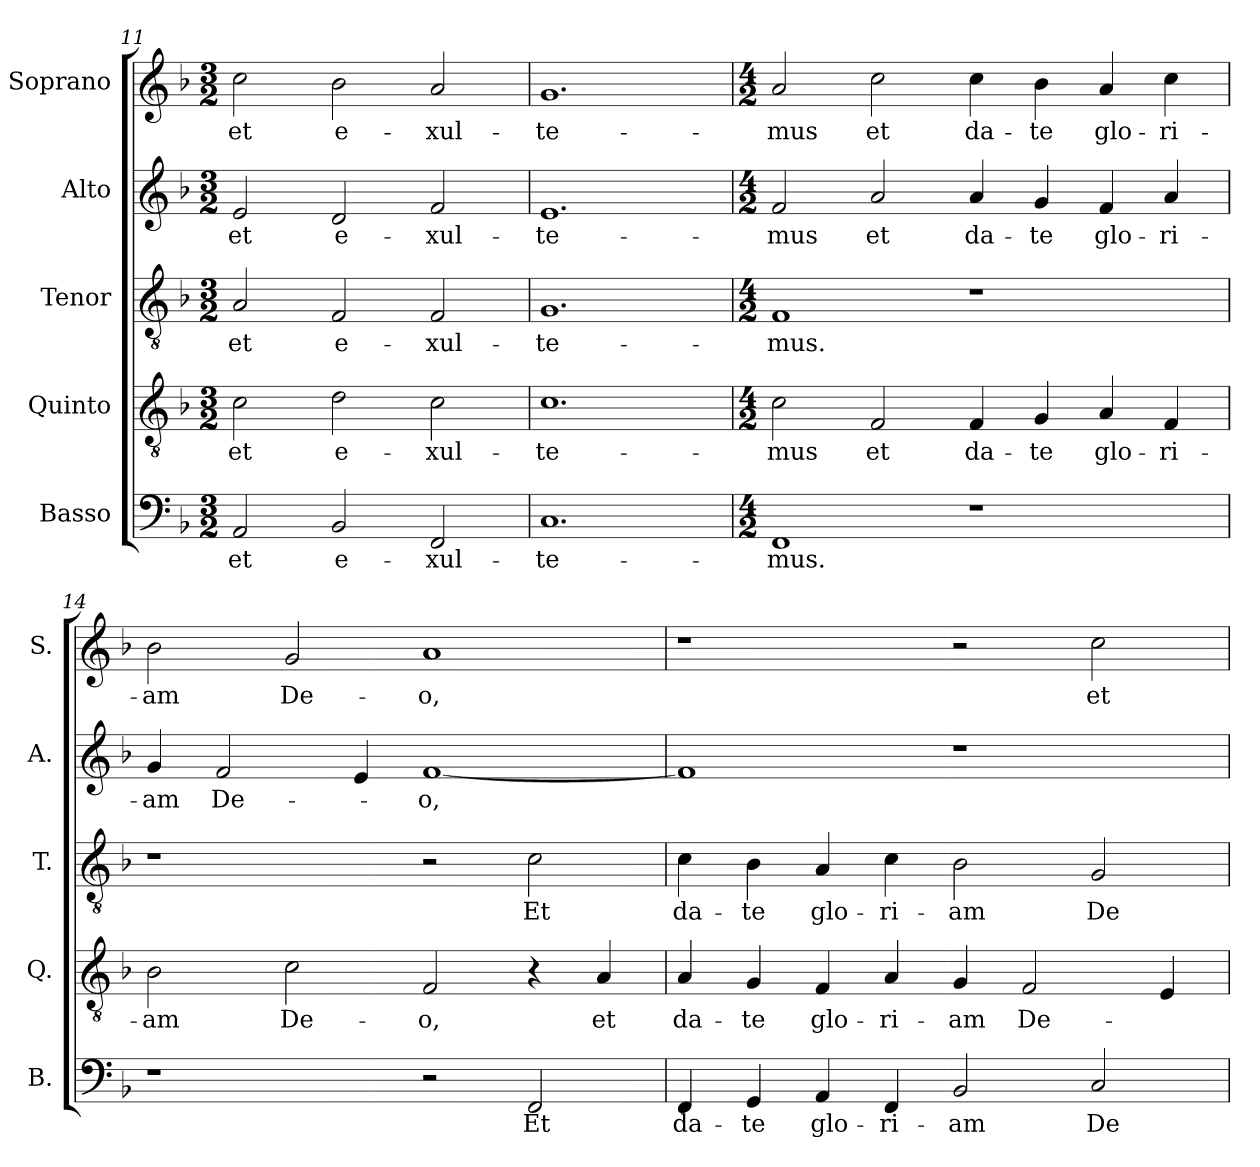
**kern	**text	**kern	**text	**kern	**text	**kern	**text	**kern	**text
*part5	*part5	*part4	*part4	*part3	*part3	*part2	*part2	*part1	*part1
*staff5	*staff5	*staff4	*staff4	*staff3	*staff3	*staff2	*staff2	*staff1	*staff1
*I"Basso	*	*I"Quinto	*	*I"Tenor	*	*I"Alto	*	*I"Soprano	*
*I'B.	*	*I'Q.	*	*I'T.	*	*I'A.	*	*I'S.	*
*clefF4	*	*clefGv2	*	*clefGv2	*	*clefG2	*	*clefG2	*
*	*	*ITrd7c12	*	*ITrd7c12	*	*	*	*	*
*k[b-]	*	*k[b-]	*	*k[b-]	*	*k[b-]	*	*k[b-]	*
*F:	*	*F:	*	*F:	*	*F:	*	*F:	*
*M3/2	*	*M3/2	*	*M3/2	*	*M3/2	*	*M3/2	*
=11	=11	=11	=11	=11	=11	=11	=11	=11	=11
!	!LO:LY:b:color=#000000	!	!	!	!	!	!	!	!
!	!	!	!LO:LY:b:color=#000000	!	!	!	!	!	!
!	!	!	!	!	!LO:LY:b:color=#000000	!	!	!	!
!	!	!	!	!	!	!	!LO:LY:b:color=#000000	!	!
!	!	!	!	!	!	!	!	!	!LO:LY:b:color=#000000
2AAi/	et	2Ci\	et	2AAi/	et	2ei/	et	2cci\	et
!	!LO:LY:b:color=#000000	!	!	!	!	!	!	!	!
!	!	!	!LO:LY:b:color=#000000	!	!	!	!	!	!
!	!	!	!	!	!LO:LY:b:color=#000000	!	!	!	!
!	!	!	!	!	!	!	!LO:LY:b:color=#000000	!	!
!	!	!	!	!	!	!	!	!	!LO:LY:b:color=#000000
2BB-i/	e-	2Di\	e-	2FFi/	e-	2di/	e-	2b-i\	e-
!	!LO:LY:b:color=#000000	!	!	!	!	!	!	!	!
!	!	!	!LO:LY:b:color=#000000	!	!	!	!	!	!
!	!	!	!	!	!LO:LY:b:color=#000000	!	!	!	!
!	!	!	!	!	!	!	!LO:LY:b:color=#000000	!	!
!	!	!	!	!	!	!	!	!	!LO:LY:b:color=#000000
2FFi/	-xul-	2Ci\	-xul-	2FFi/	-xul-	2fi/	-xul-	2ai/	-xul-
=12	=12	=12	=12	=12	=12	=12	=12	=12	=12
!	!LO:LY:b:color=#000000	!	!	!	!	!	!	!	!
!	!	!	!LO:LY:b:color=#000000	!	!	!	!	!	!
!	!	!	!	!	!LO:LY:b:color=#000000	!	!	!	!
!	!	!	!	!	!	!	!LO:LY:b:color=#000000	!	!
!	!	!	!	!	!	!	!	!	!LO:LY:b:color=#000000
1.Ci	-te-	1.Ci	-te-	1.GGi	-te-	1.ei	-te-	1.gi	-te-
=13	=13	=13	=13	=13	=13	=13	=13	=13	=13
*M4/2	*	*M4/2	*	*M4/2	*	*M4/2	*	*M4/2	*
!	!LO:LY:b:color=#000000	!	!	!	!	!	!	!	!
!	!	!	!LO:LY:b:color=#000000	!	!	!	!	!	!
!	!	!	!	!	!LO:LY:b:color=#000000	!	!	!	!
!	!	!	!	!	!	!	!LO:LY:b:color=#000000	!	!
!	!	!	!	!	!	!	!	!	!LO:LY:b:color=#000000
1FFi	-mus.	2Ci\	-mus	1FFi	-mus.	2fi/	-mus	2ai/	-mus
!	!	!	!LO:LY:b:color=#000000	!	!	!	!	!	!
!	!	!	!	!	!	!	!LO:LY:b:color=#000000	!	!
!	!	!	!	!	!	!	!	!	!LO:LY:b:color=#000000
.	.	2FFi/	et	.	.	2ai/	et	2cci\	et
!	!	!	!LO:LY:b:color=#000000	!	!	!	!	!	!
!	!	!	!	!	!	!	!LO:LY:b:color=#000000	!	!
!	!	!	!	!	!	!	!	!	!LO:LY:b:color=#000000
1r	.	4FFi/	da-	1r	.	4ai/	da-	4cci\	da-
!	!	!	!LO:LY:b:color=#000000	!	!	!	!	!	!
!	!	!	!	!	!	!	!LO:LY:b:color=#000000	!	!
!	!	!	!	!	!	!	!	!	!LO:LY:b:color=#000000
.	.	4GGi/	-te	.	.	4gi/	-te	4b-i\	-te
!	!	!	!LO:LY:b:color=#000000	!	!	!	!	!	!
!	!	!	!	!	!	!	!LO:LY:b:color=#000000	!	!
!	!	!	!	!	!	!	!	!	!LO:LY:b:color=#000000
.	.	4AAi/	glo-	.	.	4fi/	glo-	4ai/	glo-
!	!	!	!LO:LY:b:color=#000000	!	!	!	!	!	!
!	!	!	!	!	!	!	!LO:LY:b:color=#000000	!	!
!	!	!	!	!	!	!	!	!	!LO:LY:b:color=#000000
.	.	4FFi/	-ri-	.	.	4ai/	-ri-	4cci\	-ri-
=14	=14	=14	=14	=14	=14	=14	=14	=14	=14
!	!	!	!LO:LY:b:color=#000000	!	!	!	!	!	!
!	!	!	!	!	!	!	!LO:LY:b:color=#000000	!	!
!	!	!	!	!	!	!	!	!	!LO:LY:b:color=#000000
1r	.	2BB-i\	-am	1r	.	4gi/	-am	2b-i\	-am
!	!	!	!	!	!	!	!LO:LY:b:color=#000000	!	!
.	.	.	.	.	.	2fi/	De-	.	.
!	!	!	!LO:LY:b:color=#000000	!	!	!	!	!	!
!	!	!	!	!	!	!	!	!	!LO:LY:b:color=#000000
.	.	2Ci\	De-	.	.	.	.	2gi/	De-
.	.	.	.	.	.	4ei/	.	.	.
!	!	!	!LO:LY:b:color=#000000	!	!	!	!	!	!
!	!	!	!	!	!	!	!LO:LY:b:color=#000000	!	!
!	!	!	!	!	!	!	!	!	!LO:LY:b:color=#000000
2r	.	2FFi/	-o,	2r	.	[1fi	-o,	1ai	-o,
!	!LO:LY:b:color=#000000	!	!	!	!	!	!	!	!
!	!	!	!	!	!LO:LY:b:color=#000000	!	!	!	!
2FFi/	Et	4r	.	2Ci\	Et	.	.	.	.
!	!	!	!LO:LY:b:color=#000000	!	!	!	!	!	!
.	.	4AAi/	et	.	.	.	.	.	.
!!LO:LB:g=z
=15	=15	=15	=15	=15	=15	=15	=15	=15	=15
!	!LO:LY:b:color=#000000	!	!	!	!	!	!	!	!
!	!	!	!LO:LY:b:color=#000000	!	!	!	!	!	!
!	!	!	!	!	!LO:LY:b:color=#000000	!	!	!	!
4FFi/	da-	4AAi/	da-	4Ci\	da-	1fi]	.	1r	.
!	!LO:LY:b:color=#000000	!	!	!	!	!	!	!	!
!	!	!	!LO:LY:b:color=#000000	!	!	!	!	!	!
!	!	!	!	!	!LO:LY:b:color=#000000	!	!	!	!
4GGi/	-te	4GGi/	-te	4BB-i\	-te	.	.	.	.
!	!LO:LY:b:color=#000000	!	!	!	!	!	!	!	!
!	!	!	!LO:LY:b:color=#000000	!	!	!	!	!	!
!	!	!	!	!	!LO:LY:b:color=#000000	!	!	!	!
4AAi/	glo-	4FFi/	glo-	4AAi/	glo-	.	.	.	.
!	!LO:LY:b:color=#000000	!	!	!	!	!	!	!	!
!	!	!	!LO:LY:b:color=#000000	!	!	!	!	!	!
!	!	!	!	!	!LO:LY:b:color=#000000	!	!	!	!
4FFi/	-ri-	4AAi/	-ri-	4Ci\	-ri-	.	.	.	.
!	!LO:LY:b:color=#000000	!	!	!	!	!	!	!	!
!	!	!	!LO:LY:b:color=#000000	!	!	!	!	!	!
!	!	!	!	!	!LO:LY:b:color=#000000	!	!	!	!
2BB-i/	-am	4GGi/	-am	2BB-i\	-am	1r	.	2r	.
!	!	!	!LO:LY:b:color=#000000	!	!	!	!	!	!
.	.	2FFi/	De-	.	.	.	.	.	.
!	!LO:LY:b:color=#000000	!	!	!	!	!	!	!	!
!	!	!	!	!	!LO:LY:b:color=#000000	!	!	!	!
!	!	!	!	!	!	!	!	!	!LO:LY:b:color=#000000
2Ci/	De-	.	.	2GGi/	De-	.	.	2cci\	et
.	.	4EEi/	.	.	.	.	.	.	.
=	=	=	=	=	=	=	=	=	=
*-	*-	*-	*-	*-	*-	*-	*-	*-	*-
